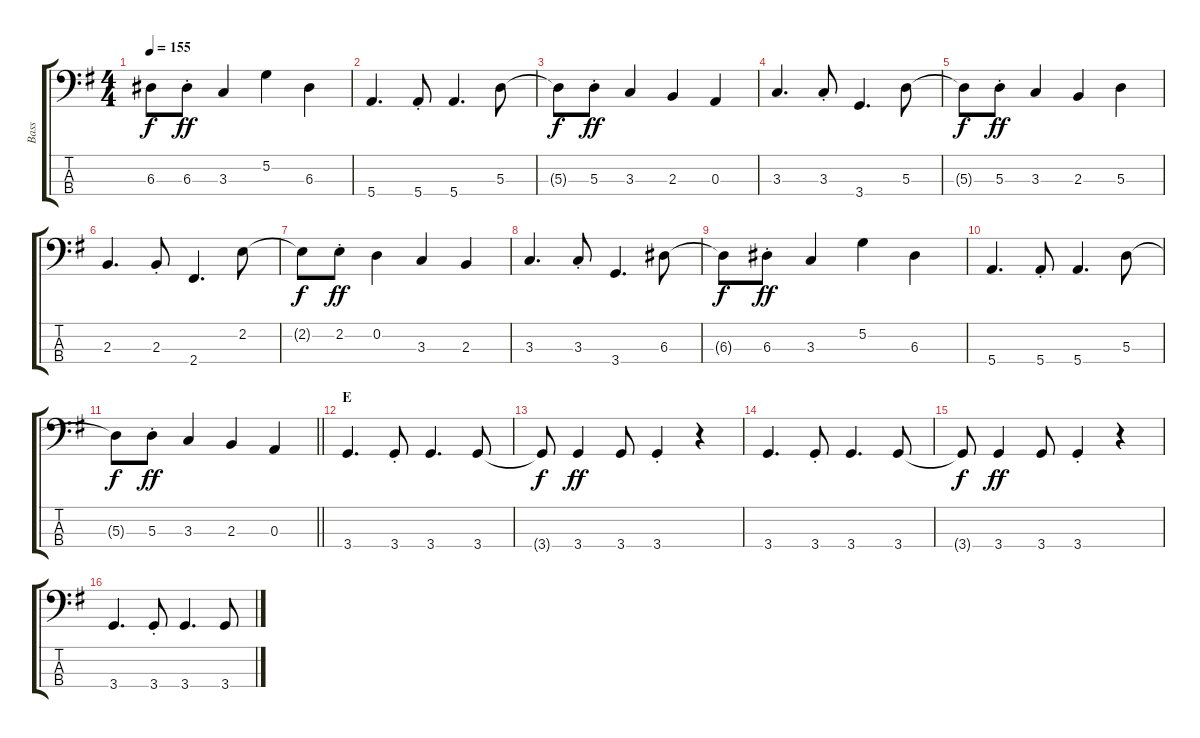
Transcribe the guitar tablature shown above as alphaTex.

\track ("Bass" "Bass") {instrument electricbasspick}
\staff {score tabs}
\tuning (G2 D2 A1 E1) {hide}
\ts (4 4)
\tempo 155
\clef f4
\ks g
6.3{t}.8{dy f} 6.3{st}.8{dy ff} 3.3.4 5.2.4 6.3.4 |
5.4.4{d} 5.4{st}.8 5.4.4{d} 5.3.8 |
5.3{t}.8{dy f} 5.3{st}.8{dy ff} 3.3.4 2.3.4 0.3.4 |
3.3.4{d} 3.3{st}.8 3.4.4{d} 5.3.8 |
5.3{t}.8{dy f} 5.3{st}.8{dy ff} 3.3.4 2.3.4 5.3.4 |
2.3.4{d} 2.3{st}.8 2.4.4{d} 2.2.8 |
2.2{t}.8{dy f} 2.2{st}.8{dy ff} 0.2.4 3.3.4 2.3.4 |
3.3.4{d} 3.3{st}.8 3.4.4{d} 6.3.8 |
6.3{t}.8{dy f} 6.3{st}.8{dy ff} 3.3.4 5.2.4 6.3.4 |
5.4.4{d} 5.4{st}.8 5.4.4{d} 5.3.8 |
\barLineRight lightlight
5.3{t}.8{dy f} 5.3{st}.8{dy ff} 3.3.4 2.3.4 0.3.4 |
\section ("" "E")
3.4.4{d} 3.4{st}.8 3.4.4{d} 3.4.8 |
3.4{t}.8{dy f} 3.4.4{dy ff} 3.4.8 3.4{st}.4 r.4 |
3.4.4{d} 3.4{st}.8 3.4.4{d} 3.4.8 |
3.4{t}.8{dy f} 3.4.4{dy ff} 3.4.8 3.4{st}.4 r.4 |
3.4.4{d} 3.4{st}.8 3.4.4{d} 3.4.8
